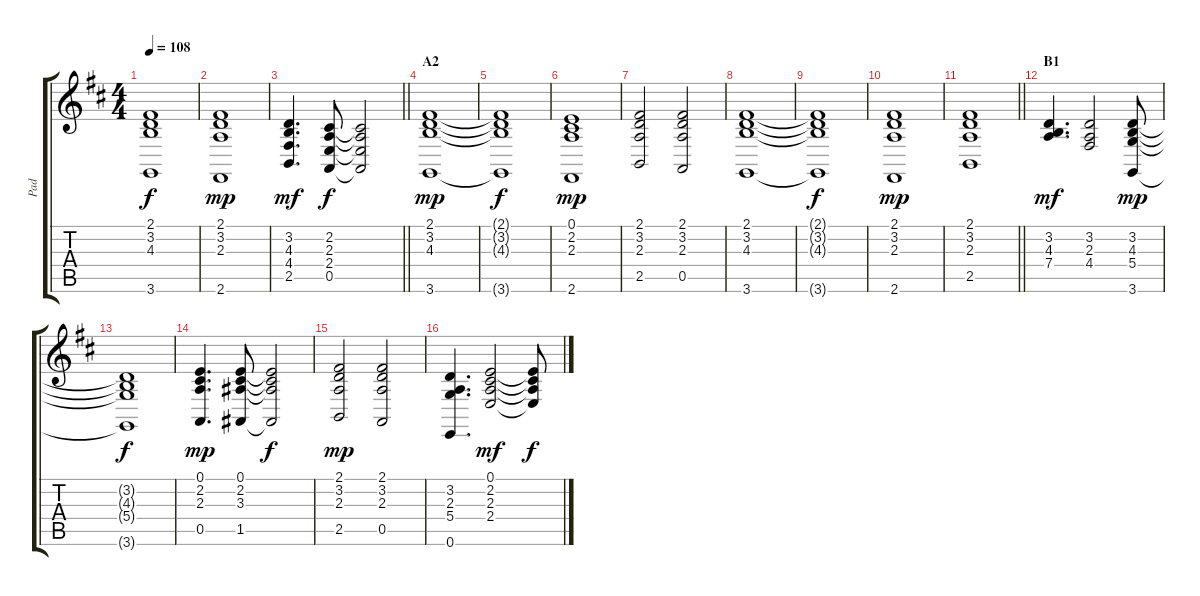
\track ("Pad" "Pad") {instrument pad8sweep}
\staff {score tabs}
\tuning (E4 B3 G3 D3 A2 E2) {hide}
\ts (4 4)
\tempo 108
\clef g2
\ks d
(2.1{t} 3.2{t} 4.3{t} 3.6{t}).1{dy f} |
(2.1 3.2 2.3 2.6).1{dy mp} |
\barLineRight lightlight
(3.2 4.3 4.4 2.5).4{d dy mf} (2.2 2.3 2.4 0.5).8{dy f} (2.2{t} 2.3{t} 2.4{t} 0.5{t}).2 |
\section ("" "A2")
(2.1 3.2 4.3 3.6).1{dy mp} |
(2.1{t} 3.2{t} 4.3{t} 3.6{t}).1{dy f} |
(0.1 2.2 2.3 2.6).1{dy mp} |
(2.1 3.2 2.3 2.5).2 (2.1 3.2 2.3 0.5).2 |
(2.1 3.2 4.3 3.6).1 |
(2.1{t} 3.2{t} 4.3{t} 3.6{t}).1{dy f} |
(2.1 3.2 2.3 2.6).1{dy mp} |
\barLineRight lightlight
(2.1 3.2 2.3 2.5).1 |
\section ("" "B1")
(3.2 4.3 7.4).4{d dy mf} (3.2 2.3 4.4).2 (3.2 4.3 5.4 3.6).8{dy mp} |
(3.2{t} 4.3{t} 5.4{t} 3.6{t}).1{dy f} |
(0.1 2.2 2.3 0.5).4{d dy mp} (0.1 2.2 3.3 1.5).8 (0.1{t} 2.2{t} 3.3{t} 1.5{t}).2{dy f} |
(2.1 3.2 2.3 2.5).2{dy mp} (2.1 3.2 2.3 0.5).2 |
(3.2 2.3 5.4 0.6).4{d} (0.1 2.2 2.3 2.4).2{dy mf} (0.1{t} 2.2{t} 2.3{t} 2.4{t}).8{dy f}
